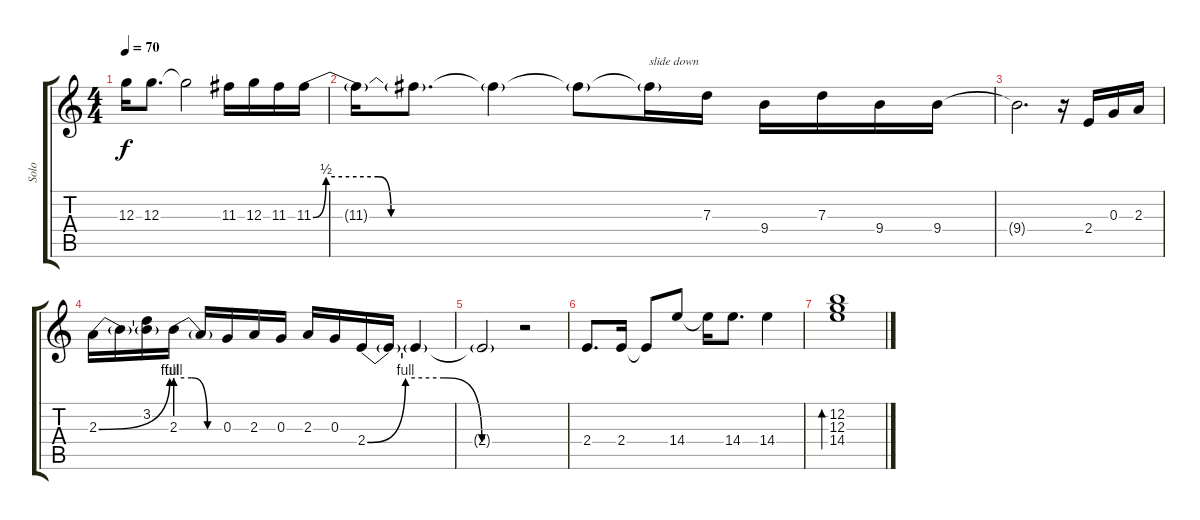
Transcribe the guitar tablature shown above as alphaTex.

\track ("Solo" "Solo") {instrument distortionguitar}
\staff {score tabs}
\tuning (E4 B3 G3 D3 A2 E2) {hide}
\ts (4 4)
\tempo 70
\clef g2
\ks c
12.3{t}.16{dy f} 12.3.8{d} 12.3{t}.2 11.3.16 12.3.16 11.3.16 11.3{be (custom 0 0 2 2 10 2 12 0 60 0)}.16 |
11.3{t}.16 11.3{t}.8{d} 11.3{t}.4 11.3{t}.8 11.3{t}.16{txt "slide down"} 7.3.16 9.4.16 7.3.16 9.4.16 9.4.16 |
9.4{t}.2{d} r.16 2.4.16 0.3.16 2.3.16 |
2.3{be (bend 0 0 60 4)}.16 2.3{t}.16 (3.2 2.3{t}).16 2.3{be (custom 0 4 20 4 40 0 60 0)}.16 2.3{t}.16 0.3.16 2.3.16 0.3.16 2.3.16 0.3.16 2.4{be (custom 0 0 15 4 30 4 45 0 60 0)}.16 2.4{t}.16 2.4{t}.4 |
2.4{t}.2 r.2 |
2.4.8{d} 2.4.16 2.4{t}.8 14.4.8 14.4{t}.16 14.4.8{d} 14.4.4 |
(12.2 12.3 14.4).1{bd 240}
